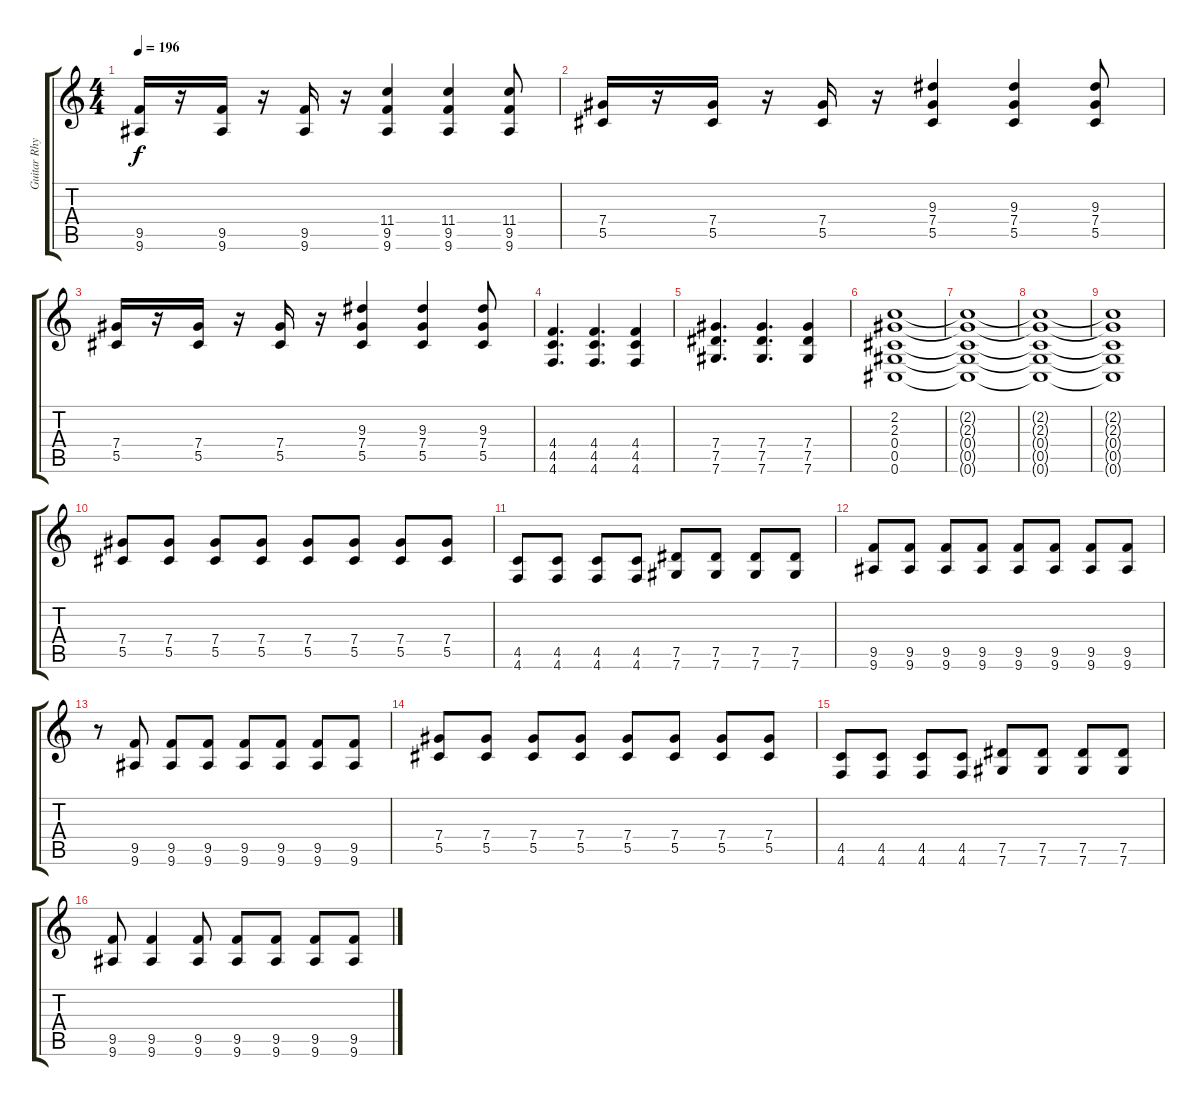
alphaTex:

\track ("Guitar Rhythm 2" "Guitar Rhy") {instrument distortionguitar}
\staff {score tabs}
\tuning (Eb4 Bb3 Gb3 Db3 Ab2 Db2) {hide}
\ts (4 4)
\tempo 196
\clef g2
\ks c
(9.5 9.6).16{dy f} r.16 (9.5 9.6).16 r.16 (9.5 9.6).16 r.16 (11.4 9.5 9.6).4 (11.4 9.5 9.6).4 (11.4 9.5 9.6).8 |
(7.4 5.5).16 r.16 (7.4 5.5).16 r.16 (7.4 5.5).16 r.16 (9.3 7.4 5.5).4 (9.3 7.4 5.5).4 (9.3 7.4 5.5).8 |
(7.4 5.5).16 r.16 (7.4 5.5).16 r.16 (7.4 5.5).16 r.16 (9.3 7.4 5.5).4 (9.3 7.4 5.5).4 (9.3 7.4 5.5).8 |
(4.4 4.5 4.6).4{d} (4.4 4.5 4.6).4{d} (4.4 4.5 4.6).4 |
(7.4 7.5 7.6).4{d} (7.4 7.5 7.6).4{d} (7.4 7.5 7.6).4 |
(2.2 2.3 0.4 0.5 0.6).1 |
(2.2{t} 2.3{t} 0.4{t} 0.5{t} 0.6{t}).1 |
(2.2{t} 2.3{t} 0.4{t} 0.5{t} 0.6{t}).1 |
(2.2{t} 2.3{t} 0.4{t} 0.5{t} 0.6{t}).1 |
(7.4 5.5).8 (7.4 5.5).8 (7.4 5.5).8 (7.4 5.5).8 (7.4 5.5).8 (7.4 5.5).8 (7.4 5.5).8 (7.4 5.5).8 |
(4.5 4.6).8 (4.5 4.6).8 (4.5 4.6).8 (4.5 4.6).8 (7.5 7.6).8 (7.5 7.6).8 (7.5 7.6).8 (7.5 7.6).8 |
(9.5 9.6).8 (9.5 9.6).8 (9.5 9.6).8 (9.5 9.6).8 (9.5 9.6).8 (9.5 9.6).8 (9.5 9.6).8 (9.5 9.6).8 |
r.8 (9.5 9.6).8 (9.5 9.6).8 (9.5 9.6).8 (9.5 9.6).8 (9.5 9.6).8 (9.5 9.6).8 (9.5 9.6).8 |
(7.4 5.5).8 (7.4 5.5).8 (7.4 5.5).8 (7.4 5.5).8 (7.4 5.5).8 (7.4 5.5).8 (7.4 5.5).8 (7.4 5.5).8 |
(4.5 4.6).8 (4.5 4.6).8 (4.5 4.6).8 (4.5 4.6).8 (7.5 7.6).8 (7.5 7.6).8 (7.5 7.6).8 (7.5 7.6).8 |
(9.5 9.6).8 (9.5 9.6).4 (9.5 9.6).8 (9.5 9.6).8 (9.5 9.6).8 (9.5 9.6).8 (9.5 9.6).8
